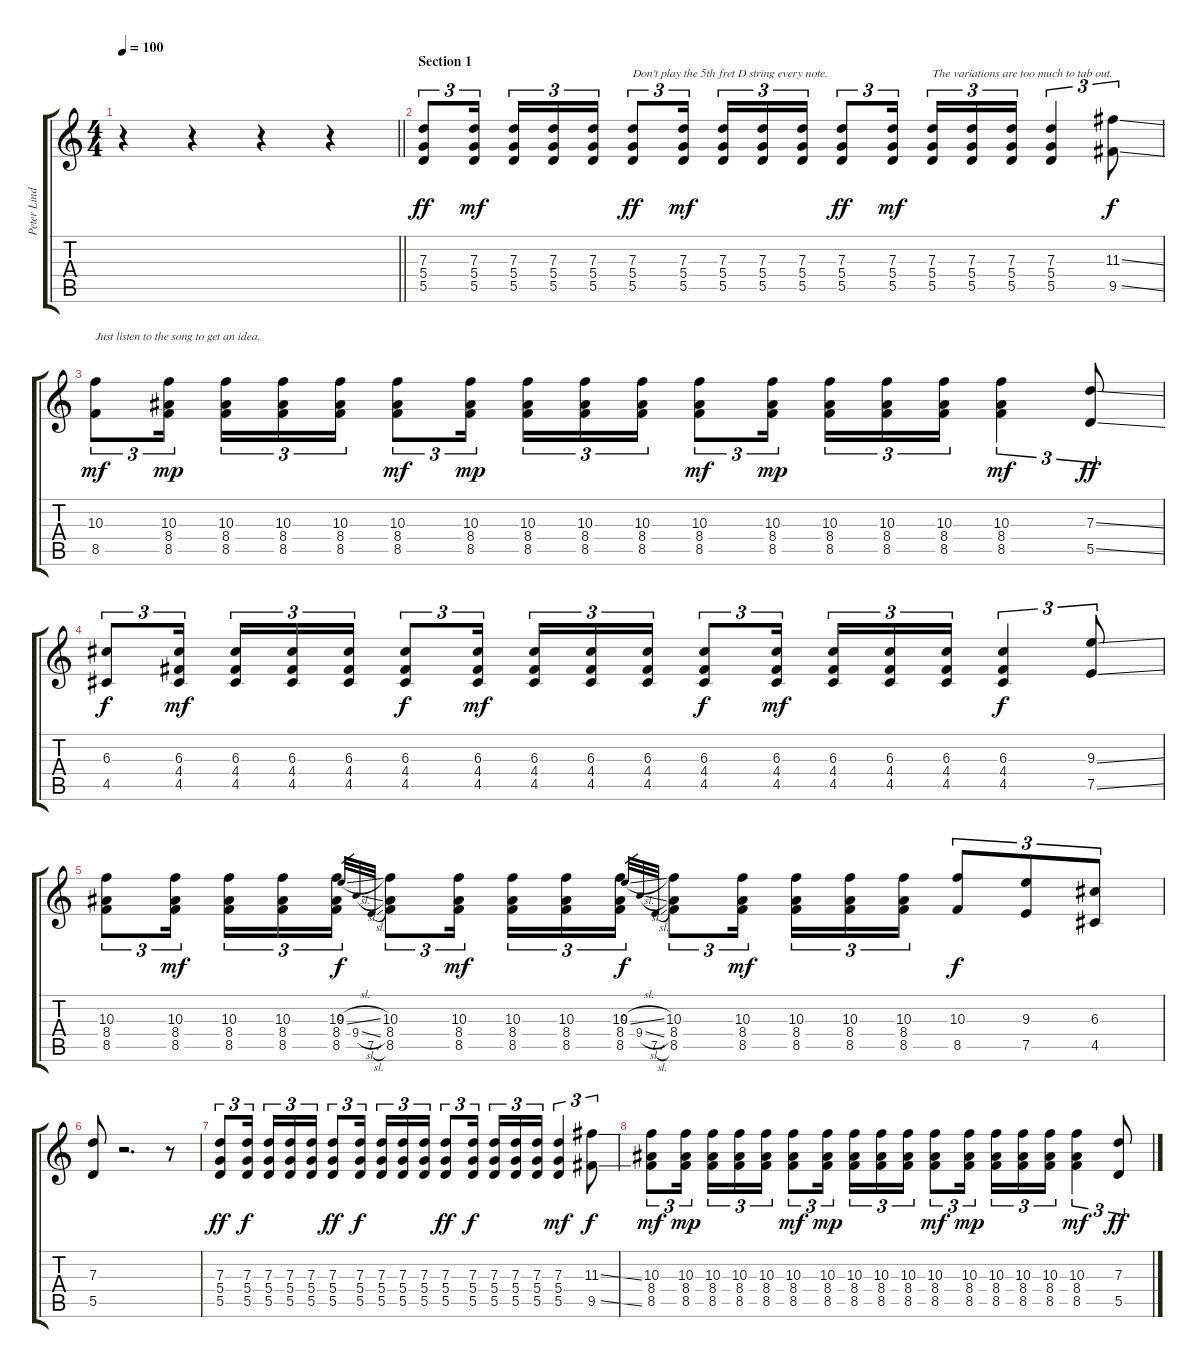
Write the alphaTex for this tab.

\track ("Peter Lindgren" "Peter Lind") {instrument distortionguitar}
\staff {score tabs}
\tuning (E4 B3 G3 D3 A2 E2) {hide}
\ts (4 4)
\tempo 100
\clef g2
\barLineRight lightlight
\ks c
r.4{dy ff instrument distortionguitar} r.4 r.4 r.4 |
\section ("" "Section 1")
(7.3 5.4 5.5).8{tu (3 2)} (7.3 5.4 5.5).16{tu (3 2) dy mf beam splitsecondary} (7.3 5.4 5.5).16{tu (3 2)} (7.3 5.4 5.5).16{tu (3 2)} (7.3 5.4 5.5).16{tu (3 2)} (7.3 5.4 5.5).8{tu (3 2) txt "Don't play the 5th fret D string every note. " dy ff} (7.3 5.4 5.5).16{tu (3 2) dy mf beam splitsecondary} (7.3 5.4 5.5).16{tu (3 2)} (7.3 5.4 5.5).16{tu (3 2)} (7.3 5.4 5.5).16{tu (3 2)} (7.3 5.4 5.5).8{tu (3 2) dy ff} (7.3 5.4 5.5).16{tu (3 2) dy mf beam splitsecondary} (7.3 5.4 5.5).16{tu (3 2) txt "The variations are too much to tab out."} (7.3 5.4 5.5).16{tu (3 2)} (7.3 5.4 5.5).16{tu (3 2)} (7.3 5.4 5.5).4{tu (3 2)} (11.3{ss} 9.5{ss}).8{tu (3 2) dy f} |
(10.3 8.5).8{tu (3 2) txt "Just listen to the song to get an idea." dy mf} (10.3 8.4 8.5).16{tu (3 2) dy mp beam splitsecondary} (10.3 8.4 8.5).16{tu (3 2)} (10.3 8.4 8.5).16{tu (3 2)} (10.3 8.4 8.5).16{tu (3 2)} (10.3 8.4 8.5).8{tu (3 2) dy mf} (10.3 8.4 8.5).16{tu (3 2) dy mp beam splitsecondary} (10.3 8.4 8.5).16{tu (3 2)} (10.3 8.4 8.5).16{tu (3 2)} (10.3 8.4 8.5).16{tu (3 2)} (10.3 8.4 8.5).8{tu (3 2) dy mf} (10.3 8.4 8.5).16{tu (3 2) dy mp beam splitsecondary} (10.3 8.4 8.5).16{tu (3 2)} (10.3 8.4 8.5).16{tu (3 2)} (10.3 8.4 8.5).16{tu (3 2)} (10.3 8.4 8.5).4{tu (3 2) dy mf} (7.3{ss} 5.5{ss}).8{tu (3 2) dy ff} |
(6.3 4.5).8{tu (3 2) dy f} (6.3 4.4 4.5).16{tu (3 2) dy mf beam splitsecondary} (6.3 4.4 4.5).16{tu (3 2)} (6.3 4.4 4.5).16{tu (3 2)} (6.3 4.4 4.5).16{tu (3 2)} (6.3 4.4 4.5).8{tu (3 2) dy f} (6.3 4.4 4.5).16{tu (3 2) dy mf beam splitsecondary} (6.3 4.4 4.5).16{tu (3 2)} (6.3 4.4 4.5).16{tu (3 2)} (6.3 4.4 4.5).16{tu (3 2)} (6.3 4.4 4.5).8{tu (3 2) dy f} (6.3 4.4 4.5).16{tu (3 2) dy mf beam splitsecondary} (6.3 4.4 4.5).16{tu (3 2)} (6.3 4.4 4.5).16{tu (3 2)} (6.3 4.4 4.5).16{tu (3 2)} (6.3 4.4 4.5).4{tu (3 2) dy f} (9.3{ss} 7.5{ss}).8{tu (3 2)} |
(10.3 8.4 8.5).8{tu (3 2)} (10.3 8.4 8.5).16{tu (3 2) dy mf beam splitsecondary} (10.3 8.4 8.5).16{tu (3 2)} (10.3 8.4 8.5).16{tu (3 2)} (10.3 8.4 8.5).16{tu (3 2)} 9.3{sl}.32{gr dy f} 9.4{sl}.32{gr} 7.5{sl}.32{gr} (10.3 8.4 8.5).8{tu (3 2)} (10.3 8.4 8.5).16{tu (3 2) dy mf beam splitsecondary} (10.3 8.4 8.5).16{tu (3 2)} (10.3 8.4 8.5).16{tu (3 2)} (10.3 8.4 8.5).16{tu (3 2)} 9.3{sl}.32{gr dy f} 9.4{sl}.32{gr} 7.5{sl}.32{gr} (10.3 8.4 8.5).8{tu (3 2)} (10.3 8.4 8.5).16{tu (3 2) dy mf beam splitsecondary} (10.3 8.4 8.5).16{tu (3 2)} (10.3 8.4 8.5).16{tu (3 2)} (10.3 8.4 8.5).16{tu (3 2)} (10.3 8.5).8{tu (3 2) dy f} (9.3 7.5).8{tu (3 2)} (6.3 4.5).8{tu (3 2)} |
(7.3 5.5).8 r.2{d} r.8 |
(7.3 5.4 5.5).8{tu (3 2) dy ff} (7.3 5.4 5.5).16{tu (3 2) dy f beam splitsecondary} (7.3 5.4 5.5).16{tu (3 2)} (7.3 5.4 5.5).16{tu (3 2)} (7.3 5.4 5.5).16{tu (3 2)} (7.3 5.4 5.5).8{tu (3 2) dy ff} (7.3 5.4 5.5).16{tu (3 2) dy f beam splitsecondary} (7.3 5.4 5.5).16{tu (3 2)} (7.3 5.4 5.5).16{tu (3 2)} (7.3 5.4 5.5).16{tu (3 2)} (7.3 5.4 5.5).8{tu (3 2) dy ff} (7.3 5.4 5.5).16{tu (3 2) dy f beam splitsecondary} (7.3 5.4 5.5).16{tu (3 2)} (7.3 5.4 5.5).16{tu (3 2)} (7.3 5.4 5.5).16{tu (3 2)} (7.3 5.4 5.5).4{tu (3 2) dy mf} (11.3{ss} 9.5{ss}).8{tu (3 2) dy f} |
(10.3 8.4 8.5).8{tu (3 2) dy mf} (10.3 8.4 8.5).16{tu (3 2) dy mp beam splitsecondary} (10.3 8.4 8.5).16{tu (3 2)} (10.3 8.4 8.5).16{tu (3 2)} (10.3 8.4 8.5).16{tu (3 2)} (10.3 8.4 8.5).8{tu (3 2) dy mf} (10.3 8.4 8.5).16{tu (3 2) dy mp beam splitsecondary} (10.3 8.4 8.5).16{tu (3 2)} (10.3 8.4 8.5).16{tu (3 2)} (10.3 8.4 8.5).16{tu (3 2)} (10.3 8.4 8.5).8{tu (3 2) dy mf} (10.3 8.4 8.5).16{tu (3 2) dy mp beam splitsecondary} (10.3 8.4 8.5).16{tu (3 2)} (10.3 8.4 8.5).16{tu (3 2)} (10.3 8.4 8.5).16{tu (3 2)} (10.3 8.4 8.5).4{tu (3 2) dy mf} (7.3{ss} 5.5{ss}).8{tu (3 2) dy ff}
